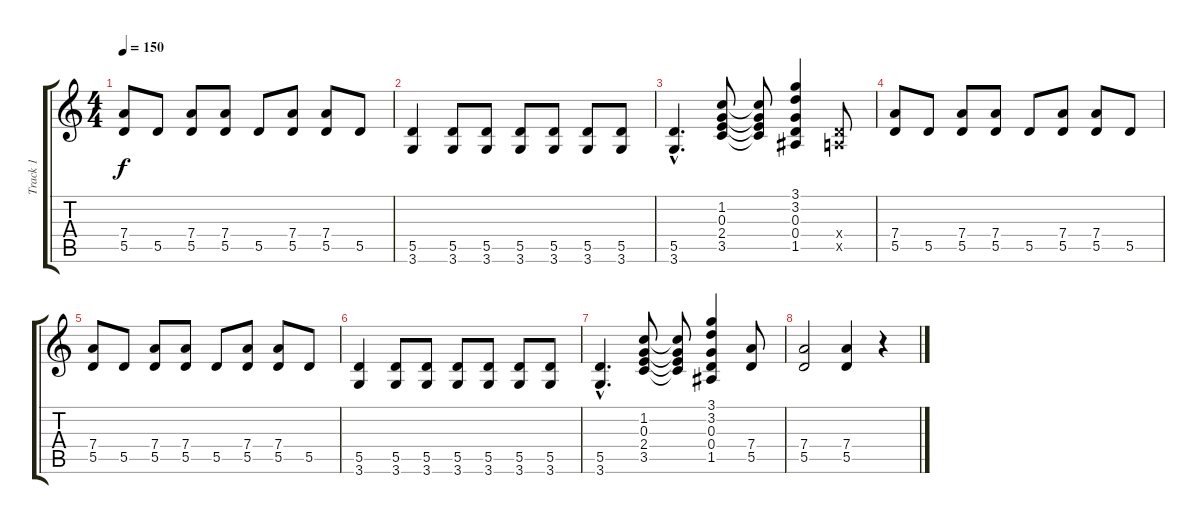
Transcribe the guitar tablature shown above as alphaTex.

\track ("Track 1" "Track 1") {instrument distortionguitar}
\staff {score tabs}
\tuning (E4 B3 G3 D3 A2 E2) {hide}
\ts (4 4)
\tempo 150
\clef g2
\ks c
(7.4 5.5).8{dy f} 5.5.8 (7.4 5.5).8 (7.4 5.5).8 5.5.8 (7.4 5.5).8 (7.4 5.5).8 5.5.8 |
(5.5 3.6).4 (5.5 3.6).8 (5.5 3.6).8 (5.5 3.6).8 (5.5 3.6).8 (5.5 3.6).8 (5.5 3.6).8 |
(5.5{hac} 3.6{hac}).4{d} (1.2 0.3 2.4 3.5).8 (1.2{t} 0.3{t} 2.4{t} 3.5{t}).8 (3.1 3.2 0.3 0.4 1.5).4 (0.4{x} 0.5{x}).8 |
(7.4 5.5).8 5.5.8 (7.4 5.5).8 (7.4 5.5).8 5.5.8 (7.4 5.5).8 (7.4 5.5).8 5.5.8 |
(7.4 5.5).8 5.5.8 (7.4 5.5).8 (7.4 5.5).8 5.5.8 (7.4 5.5).8 (7.4 5.5).8 5.5.8 |
(5.5 3.6).4 (5.5 3.6).8 (5.5 3.6).8 (5.5 3.6).8 (5.5 3.6).8 (5.5 3.6).8 (5.5 3.6).8 |
(5.5{hac} 3.6{hac}).4{d} (1.2 0.3 2.4 3.5).8 (1.2{t} 0.3{t} 2.4{t} 3.5{t}).8 (3.1 3.2 0.3 0.4 1.5).4 (7.4 5.5).8 |
(7.4 5.5).2 (7.4 5.5).4 r.4
